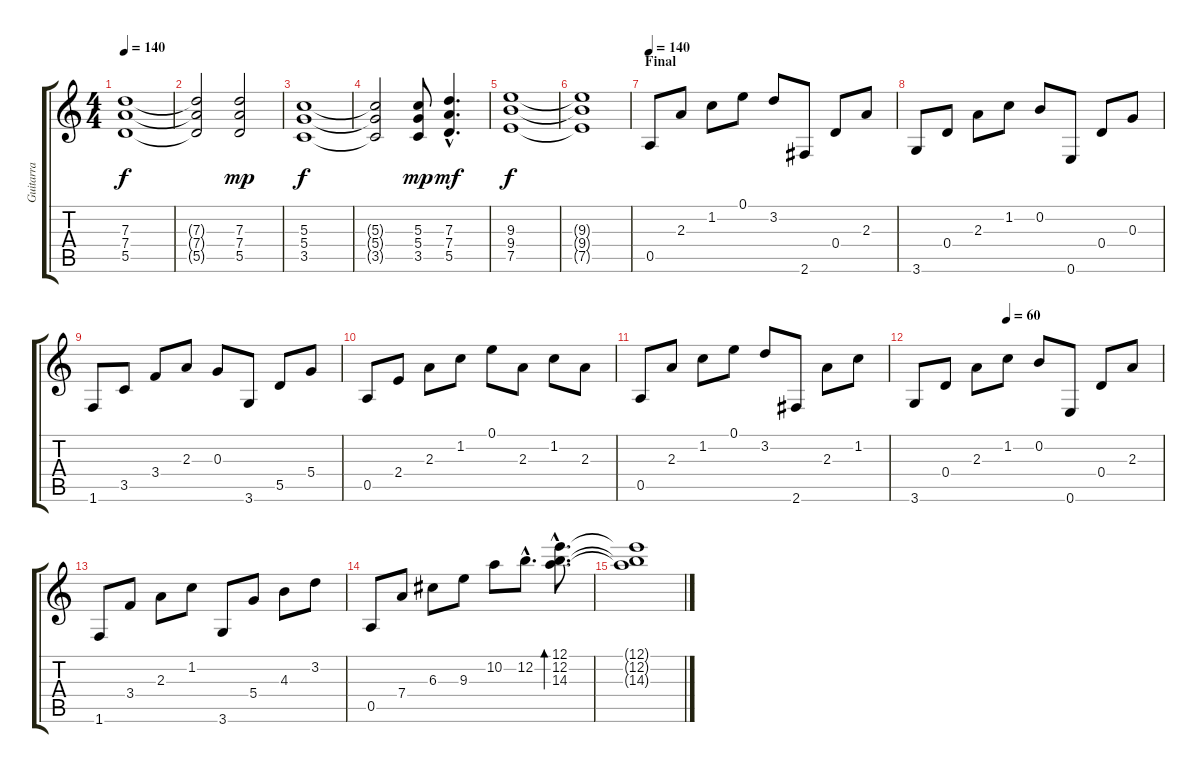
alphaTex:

\track ("Guitarra" "Guitarra") {instrument electricguitarclean}
\staff {score tabs}
\tuning (E4 B3 G3 D3 A2 E2) {hide}
\ts (4 4)
\tempo 140
\clef g2
\ks c
(7.3 7.4 5.5).1{dy f} |
(7.3{t} 7.4{t} 5.5{t}).2 (7.3 7.4 5.5).2{dy mp} |
(5.3 5.4 3.5).1{dy f} |
(5.3{t} 5.4{t} 3.5{t}).2 (5.3 5.4 3.5).8{dy mp} (7.3{hac} 7.4{hac} 5.5{hac}).4{d dy mf} |
(9.3 9.4 7.5).1{dy f} |
(9.3{t} 9.4{t} 7.5{t}).1 |
\section ("" "Final")
\tempo 140
0.5.8{volume 11 instrument electricguitarclean} 2.3.8 1.2.8 0.1.8 3.2.8 2.6.8 0.4.8 2.3.8 |
3.6.8 0.4.8 2.3.8 1.2.8 0.2.8 0.6.8 0.4.8 0.3.8 |
1.6.8 3.5.8 3.4.8 2.3.8 0.3.8 3.6.8 5.5.8 5.4.8 |
0.5.8 2.4.8 2.3.8 1.2.8 0.1.8 2.3.8 1.2.8 2.3.8 |
0.5.8 2.3.8 1.2.8 0.1.8 3.2.8 2.6.8 2.3.8 1.2.8 |
\tempo (60 0.375)
3.6.8 0.4.8 2.3.8 1.2.8 0.2.8 0.6.8 0.4.8 2.3.8 |
1.6.8 3.4.8 2.3.8 1.2.8 3.6.8 5.4.8 4.3.8 3.2.8 |
0.5.8 7.4.8 6.3.8 9.3.8 10.2.8 12.2{hac}.8{d} (12.1{hac} 12.2{hac} 14.3{hac}).8{d bd 480} |
(12.1{t} 12.2{t} 14.3{t}).1
